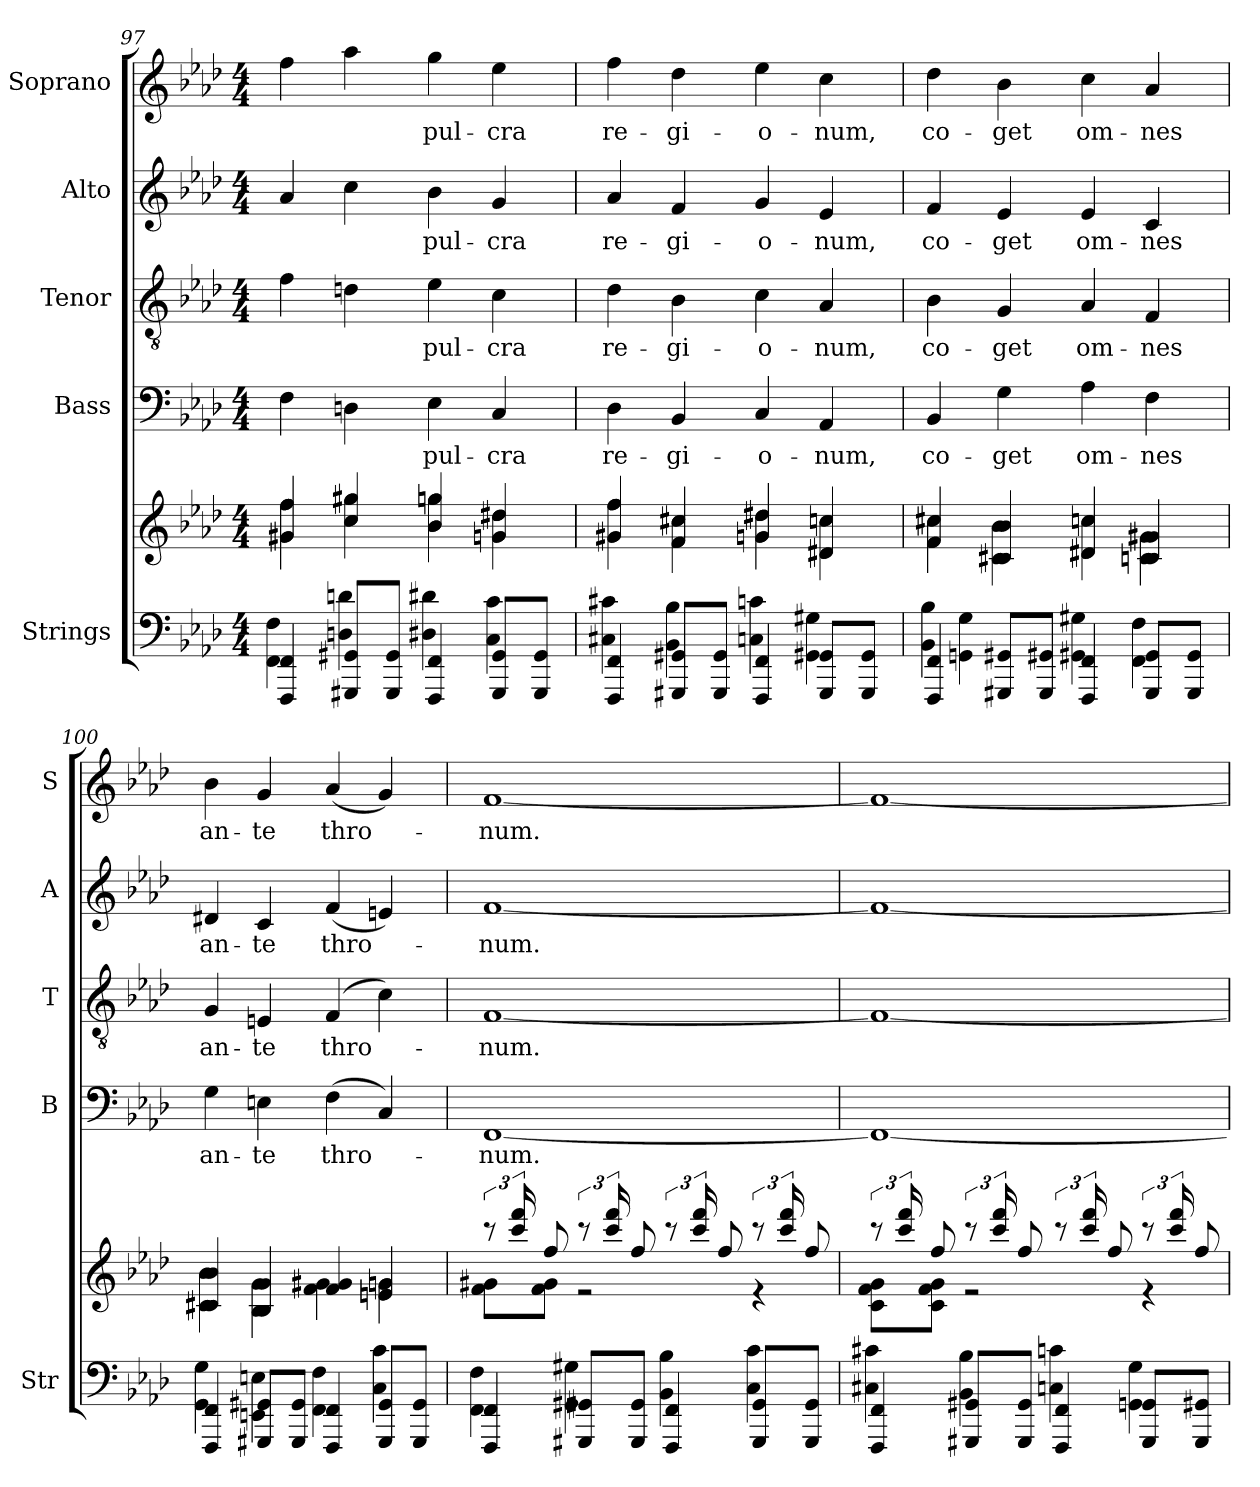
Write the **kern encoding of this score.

**kern	**kern	**kern	**text	**kern	**text	**kern	**text	**kern	**text
*part5	*part5	*part4	*part4	*part3	*part3	*part2	*part2	*part1	*part1
*staff6	*staff5	*staff4	*staff4	*staff3	*staff3	*staff2	*staff2	*staff1	*staff1
*I"Strings	*	*I"Bass	*	*I"Tenor	*	*I"Alto	*	*I"Soprano	*
*I'Str	*	*I'B	*	*I'T	*	*I'A	*	*I'S	*
*clefF4	*clefG2	*clefF4	*	*clefGv2	*	*clefG2	*	*clefG2	*
*k[b-e-a-d-]	*k[b-e-a-d-]	*k[b-e-a-d-]	*	*k[b-e-a-d-]	*	*k[b-e-a-d-]	*	*k[b-e-a-d-]	*
*A-:	*A-:	*A-:	*	*A-:	*	*A-:	*	*A-:	*
*M4/4	*M4/4	*M4/4	*	*M4/4	*	*M4/4	*	*M4/4	*
=97	=97	=97	=97	=97	=97	=97	=97	=97	=97
*^	*^	*	*	*	*	*	*	*	*
4FFF/ 4FF/	4FF\ 4F\	4g#X/ 4ff/	4g#X\ 4ff\	4F	.	4f	.	4a-	.	4ff	.
8GGG#X/ 8GG#X/L	4Dn\ 4dn\	4cc/ 4gg#X/	4cc\ 4gg#X\	4Dn	.	4dn	.	4cc	.	4aa-	.
8GGG#/ 8GG#/J	.	.	.	.	.	.	.	.	.	.	.
!	!	!	!	!	!LO:LY:b	!	!LO:LY:b	!	!LO:LY:b	!	!LO:LY:b
4FFF/ 4FF/	4D#X\ 4d#X\	4b-/ 4ggn/	4b-\ 4ggn\	4E-	-pul-	4e-	-pul-	4b-	-pul-	4gg	-pul-
!	!	!	!	!	!LO:LY:b	!	!LO:LY:b	!	!LO:LY:b	!	!LO:LY:b
8GGG#/ 8GG#/L	4C\ 4c\	4gn/ 4dd#X/	4gn\ 4dd#X\	4C	-cra	4c	-cra	4g	-cra	4ee-	-cra
8GGG#/ 8GG#/J	.	.	.	.	.	.	.	.	.	.	.
=98	=98	=98	=98	=98	=98	=98	=98	=98	=98	=98	=98
!	!	!	!	!	!LO:LY:b	!	!LO:LY:b	!	!LO:LY:b	!	!LO:LY:b
4FFF/ 4FF/	4C#X\ 4c#X\	4g#X/ 4ff/	4g#X\ 4ff\	4D-	re-	4d-	re-	4a-	re-	4ff	re-
!	!	!	!	!	!LO:LY:b	!	!LO:LY:b	!	!LO:LY:b	!	!LO:LY:b
8GGG#X/ 8GG#X/L	4BB-\ 4B-\	4f/ 4cc#X/	4f\ 4cc#X\	4BB-	-gi-	4B-	-gi-	4f	-gi-	4dd-	-gi-
8GGG#/ 8GG#/J	.	.	.	.	.	.	.	.	.	.	.
!	!	!	!	!	!LO:LY:b	!	!LO:LY:b	!	!LO:LY:b	!	!LO:LY:b
4FFF/ 4FF/	4Cn\ 4cn\	4gn/ 4dd#X/	4gn\ 4dd#X\	4C	-o-	4c	-o-	4g	-o-	4ee-	-o-
!	!	!	!	!	!LO:LY:b	!	!LO:LY:b	!	!LO:LY:b	!	!LO:LY:b
8GGG#/ 8GG#/L	4GG#X\ 4G#X\	4d#X/ 4ccn/	4d#X\ 4ccn\	4AA-	-num,	4A-	-num,	4e-	-num,	4cc	-num,
8GGG#/ 8GG#/J	.	.	.	.	.	.	.	.	.	.	.
=99	=99	=99	=99	=99	=99	=99	=99	=99	=99	=99	=99
!	!	!	!	!	!LO:LY:b	!	!LO:LY:b	!	!LO:LY:b	!	!LO:LY:b
4FFF/ 4FF/	4BB-\ 4B-\	4f/ 4cc#X/	4f\ 4cc#X\	4BB-	co-	4B-	co-	4f	co-	4dd-	co-
!	!	!	!	!	!LO:LY:b	!	!LO:LY:b	!	!LO:LY:b	!	!LO:LY:b
8GGG#X/ 8GG#X/L	4GG\ 4G\	4c#X/ 4b-/	4c#X\ 4b-\	4G	-get	4G	-get	4e-	-get	4b-	-get
8GGG#/ 8GG#/J	.	.	.	.	.	.	.	.	.	.	.
!	!	!	!	!	!LO:LY:b	!	!LO:LY:b	!	!LO:LY:b	!	!LO:LY:b
4FFF/ 4FF/	4GG#X\ 4G#X\	4d#X/ 4ccn/	4d#X\ 4ccn\	4A-	om-	4A-	om-	4e-	om-	4cc	om-
!	!	!	!	!	!LO:LY:b	!	!LO:LY:b	!	!LO:LY:b	!	!LO:LY:b
8GGG#/ 8GG#/L	4FF\ 4F\	4cn/ 4g#X/	4cn\ 4g#X\	4F	-nes	4F	-nes	4c	-nes	4a-	-nes
8GGG#/ 8GG#/J	.	.	.	.	.	.	.	.	.	.	.
=100	=100	=100	=100	=100	=100	=100	=100	=100	=100	=100	=100
!	!	!	!	!	!LO:LY:b	!	!LO:LY:b	!	!LO:LY:b	!	!LO:LY:b
4FFF/ 4FF/	4GG\ 4G\	4c#X/ 4b-/	4c#X\ 4b-\	4G	an-	4G	an-	4d#X	an-	4b-	an-
!	!	!	!	!	!LO:LY:b	!	!LO:LY:b	!	!LO:LY:b	!	!LO:LY:b
8GGG#X/ 8GG#X/L	4EEn\ 4En\	4B-/ 4g/	4B-\ 4g\	4En	-te	4En	-te	4c	-te	4g	-te
8GGG#/ 8GG#/J	.	.	.	.	.	.	.	.	.	.	.
!	!	!	!	!	!LO:LY:b	!	!LO:LY:b	!	!LO:LY:b	!	!LO:LY:b
4FFF/ 4FF/	4FF\ 4F\	4f/ 4g#X/	4f\ 4g#X\	(>4F	thro-	(>4F	thro-	(<4f	thro-	(<4a-	thro-
8GGG#/ 8GG#/L	4C\ 4c\	4en/ 4gn/	4en\ 4gn\	4C)	.	4c)	.	4en)	.	4g)	.
8GGG#/ 8GG#/J	.	.	.	.	.	.	.	.	.	.	.
=101	=101	=101	=101	=101	=101	=101	=101	=101	=101	=101	=101
4FFF/ 4FF/	4FF\ 4F\	12r	8f\ 8g#X\L	[1FF	num.	[1F	num.	[1f	num.	[1f	num.
.	.	24ccc/ 24fff/	.	.	.	.	.	.	.	.	.
.	.	8ff/	8f\ 8g#\J	.	.	.	.	.	.	.	.
8GGG#X/ 8GG#X/L	4GG#X\ 4G#X\	12r	2r	.	.	.	.	.	.	.	.
.	.	24ccc/ 24fff/	.	.	.	.	.	.	.	.	.
8GGG#/ 8GG#/J	.	8ff/	.	.	.	.	.	.	.	.	.
4FFF/ 4FF/	4BB-\ 4B-\	12r	.	.	.	.	.	.	.	.	.
.	.	24ccc/ 24fff/	.	.	.	.	.	.	.	.	.
.	.	8ff/	.	.	.	.	.	.	.	.	.
8GGG#/ 8GG#/L	4C\ 4c\	12r	4r	.	.	.	.	.	.	.	.
.	.	24ccc/ 24fff/	.	.	.	.	.	.	.	.	.
8GGG#/ 8GG#/J	.	8ff/	.	.	.	.	.	.	.	.	.
=102	=102	=102	=102	=102	=102	=102	=102	=102	=102	=102	=102
4FFF/ 4FF/	4C#X\ 4c#X\	12r	8c\ 8f\ 8g\L	1FF_	.	1F_	.	1f_	.	1f_	.
.	.	24ccc/ 24fff/	.	.	.	.	.	.	.	.	.
.	.	8ff/	8c\ 8f\ 8g\J	.	.	.	.	.	.	.	.
8GGG#X/ 8GG#X/L	4BB-\ 4B-\	12r	2r	.	.	.	.	.	.	.	.
.	.	24ccc/ 24fff/	.	.	.	.	.	.	.	.	.
8GGG#/ 8GG#/J	.	8ff/	.	.	.	.	.	.	.	.	.
4FFF/ 4FF/	4Cn\ 4cn\	12r	.	.	.	.	.	.	.	.	.
.	.	24ccc/ 24fff/	.	.	.	.	.	.	.	.	.
.	.	8ff/	.	.	.	.	.	.	.	.	.
8GGG#/ 8GG#/L	4GG\ 4G\	12r	4r	.	.	.	.	.	.	.	.
.	.	24ccc/ 24fff/	.	.	.	.	.	.	.	.	.
8GGG#/ 8GG#/J	.	8ff/	.	.	.	.	.	.	.	.	.
*v	*v	*	*	*	*	*	*	*	*	*	*
*	*v	*v	*	*	*	*	*	*	*	*
=	=	=	=	=	=	=	=	=	=
*-	*-	*-	*-	*-	*-	*-	*-	*-	*-
